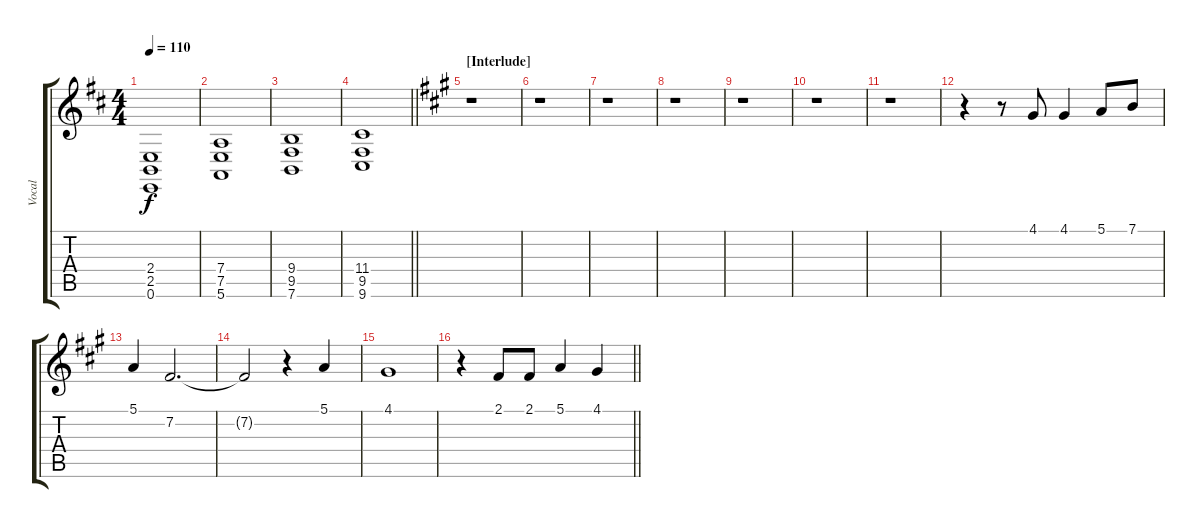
\track ("Vocal" "Vocal") {instrument choiraahs}
\staff {score tabs}
\tuning (E4 B3 G3 D3 A2 E2) {hide}
\ts (4 4)
\tempo 110
\clef g2
\ks d
(2.4 2.5 0.6).1{dy f} |
(7.4 7.5 5.6).1 |
(9.4 9.5 7.6).1 |
\barLineRight lightlight
(11.4 9.5 9.6).1 |
\section ("" "[Interlude]")
\ks a
r.1{volume 13 balance 8 instrument choiraahs} |
r.1 |
r.1 |
r.1 |
r.1 |
r.1 |
r.1 |
r.4 r.8 4.1.8 4.1.4 5.1.8 7.1.8 |
5.1.4 7.2.2{d} |
7.2{t}.2 r.4 5.1.4 |
4.1.1 |
\barLineRight lightlight
r.4 2.1.8 2.1.8 5.1.4 4.1.4
